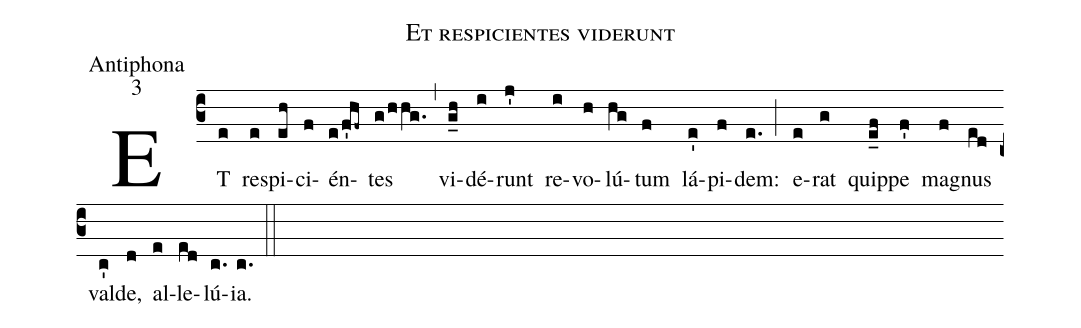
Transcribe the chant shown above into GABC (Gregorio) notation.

name:Et respicientes viderunt;
office-part:Antiphona;
mode:3;
%%
(c3) ET(e) re(e)spi(eh)ci(f)én(e/f'hf~)tes(g/hhg.) (,) vi(g_h)dé(i)runt(j') re(i)vo(h)lú(hg)tum(f) lá(e')pi(f)dem:(e.) (;) e(e)rat(g) quip(e_f)pe(f') ma(f)gnus(ed) val(c')de,(d) al(e)le(ed)lú(c.)ia.(c.) (::)
